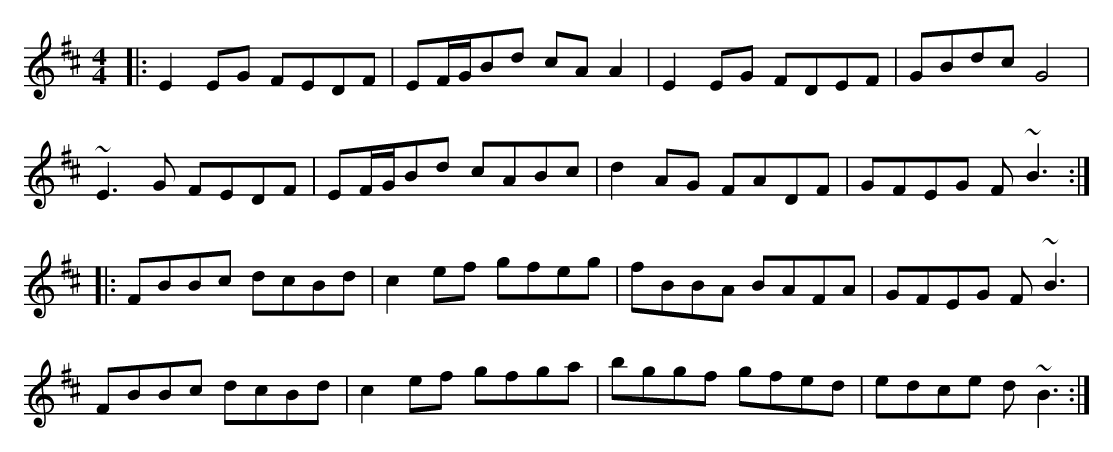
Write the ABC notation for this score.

X:1
M:4/4
K:Bmin
|:E2EG FEDF|EF/G/Bd cAA2|E2EG FDEF|GBdc G4|
~E3G FEDF|EF/G/Bd cABc|d2AG FADF|GFEG F~B3:|
|:FBBc dcBd|c2ef gfeg|fBBA BAFA|GFEG F~B3|
FBBc dcBd|c2ef gfga|bggf gfed|edce d~B3:|
